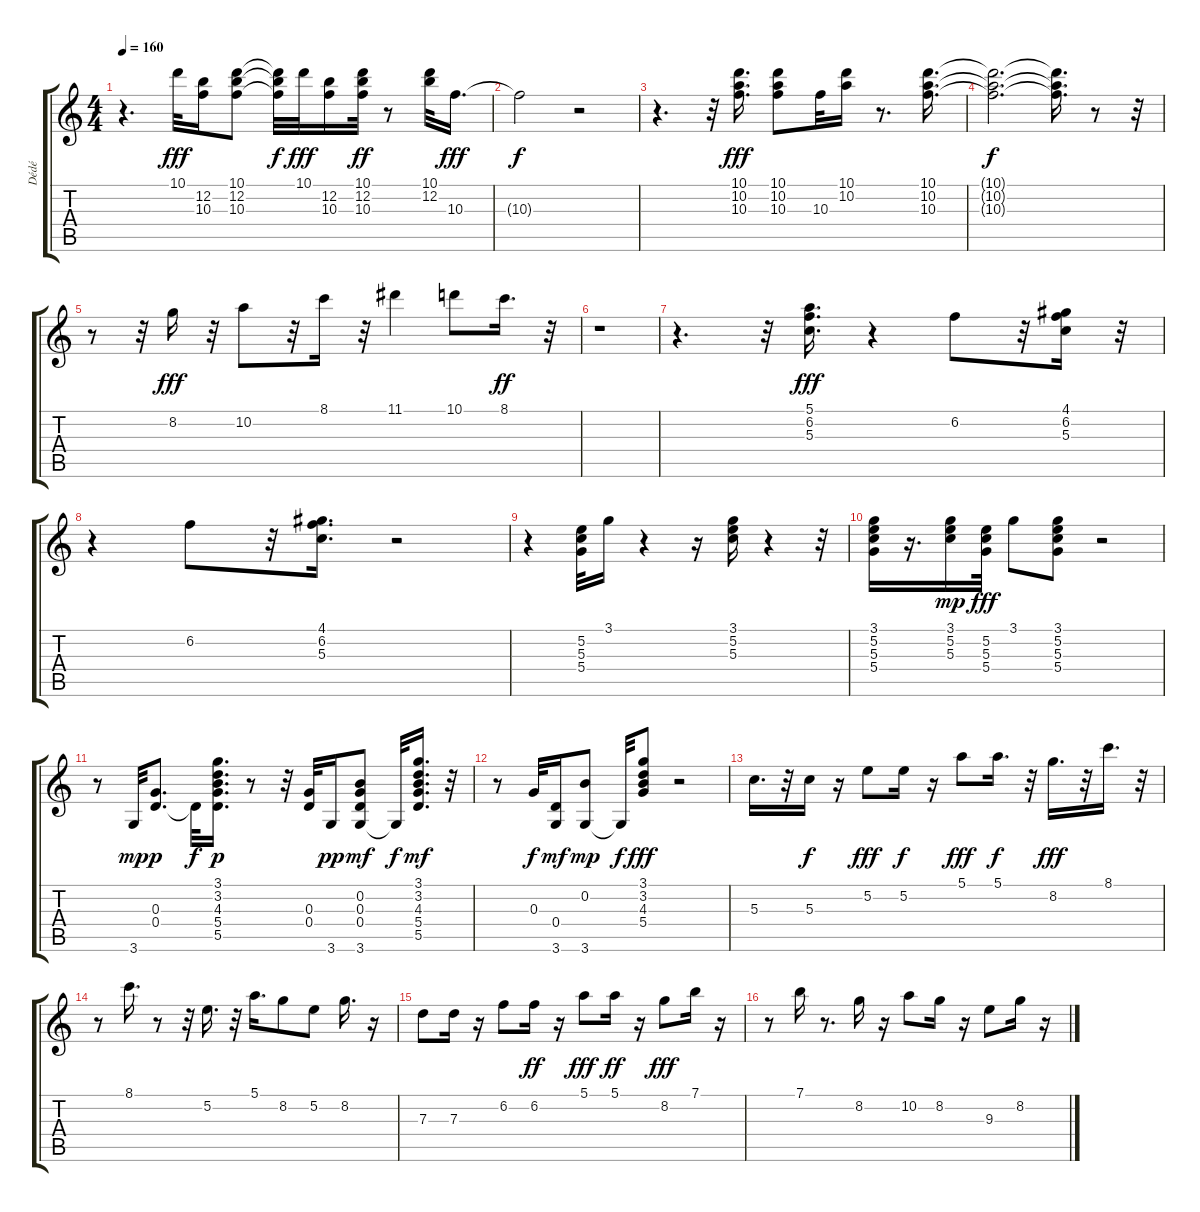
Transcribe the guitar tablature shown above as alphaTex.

\track ("Dédé" "Dédé") {instrument electricguitarjazz}
\staff {score tabs}
\tuning (E4 B3 G3 D3 A2 E2) {hide}
\ts (4 4)
\tempo 160
\clef g2
\ks c
r.4{d dy fff} 10.1.32 (12.2 10.3).16 (10.1 12.2 10.3).8 (10.1{t} 12.2{t} 10.3{t}).32{dy f} 10.1.32{dy fff} (12.2 10.3).16 (10.1 12.2 10.3).32{dy ff} r.8 (10.1 12.2).32 10.3.16{d dy fff} |
10.3{t}.2{dy f} r.2 |
r.4{d} r.32 (10.1 10.2 10.3).16{d dy fff} (10.1 10.2 10.3).8 10.3.32 (10.1 10.2).16 r.8{d} (10.1 10.2 10.3).16{d} |
(10.1{t} 10.2{t} 10.3{t}).2{d dy f} (10.1{t} 10.2{t} 10.3{t}).16{d} r.8 r.32 |
r.8 r.32 8.2.16{dy fff} r.32 10.2.8 r.32 8.1.16 r.32 11.1.4 10.1.8 8.1.16{d dy ff} r.32 |
r.1 |
r.4{d} r.32 (5.1 6.2 5.3).16{d dy fff} r.4 6.2.8 r.32 (4.1 6.2 5.3).16 r.32 |
r.4 6.2.8 r.32 (4.1 6.2 5.3).16{d} r.2 |
r.4 (5.2 5.3 5.4).32 3.1.16 r.4 r.16 (3.1 5.2 5.3).16 r.4 r.32 |
(3.1 5.2 5.3 5.4).16 r.16{d} (3.1 5.2 5.3).16{dy mp} (5.2 5.3 5.4).32{dy fff} 3.1.8 (3.1 5.2 5.3 5.4).8 r.2 |
r.8 3.6.32{dy mp} (0.3 0.4).8{d dy p} 0.4{t}.32{dy f} (3.1 3.2 4.3 5.4 5.5).16{d dy p} r.8 r.32 (0.3 0.4).32 3.6.16{dy pp} (0.2 0.3 0.4 3.6).8{dy mf} 3.6{t}.32{dy f} (3.1 3.2 4.3 5.4 5.5).16{d dy mf} r.32 |
r.8 0.3.32{dy f} (0.4 3.6).16{dy mf} (0.2 3.6).8{dy mp} 3.6{t}.32{dy f} (3.1 3.2 4.3 5.4).8{dy fff} r.2 |
5.3.16{d} r.32 5.3.16{dy f} r.16 5.2.8{dy fff} 5.2.16{dy f} r.16 5.1.8{dy fff} 5.1.16{d dy f} r.32 8.2.16{d dy fff} r.32 8.1.16{d} r.32 |
r.8 8.1.16{d} r.8 r.32 5.2.16{d} r.32 5.1.16{d} 8.2.8 5.2.8 8.2.16{d} r.16 |
7.3.8 7.3.16 r.16 6.2.8 6.2.16{dy ff} r.16 5.1.8{dy fff} 5.1.16{dy ff} r.16 8.2.8{dy fff} 7.1.16 r.16 |
r.8 7.1.16 r.8{d} 8.2.16 r.16 10.2.8 8.2.16 r.16 9.3.8 8.2.16 r.16
